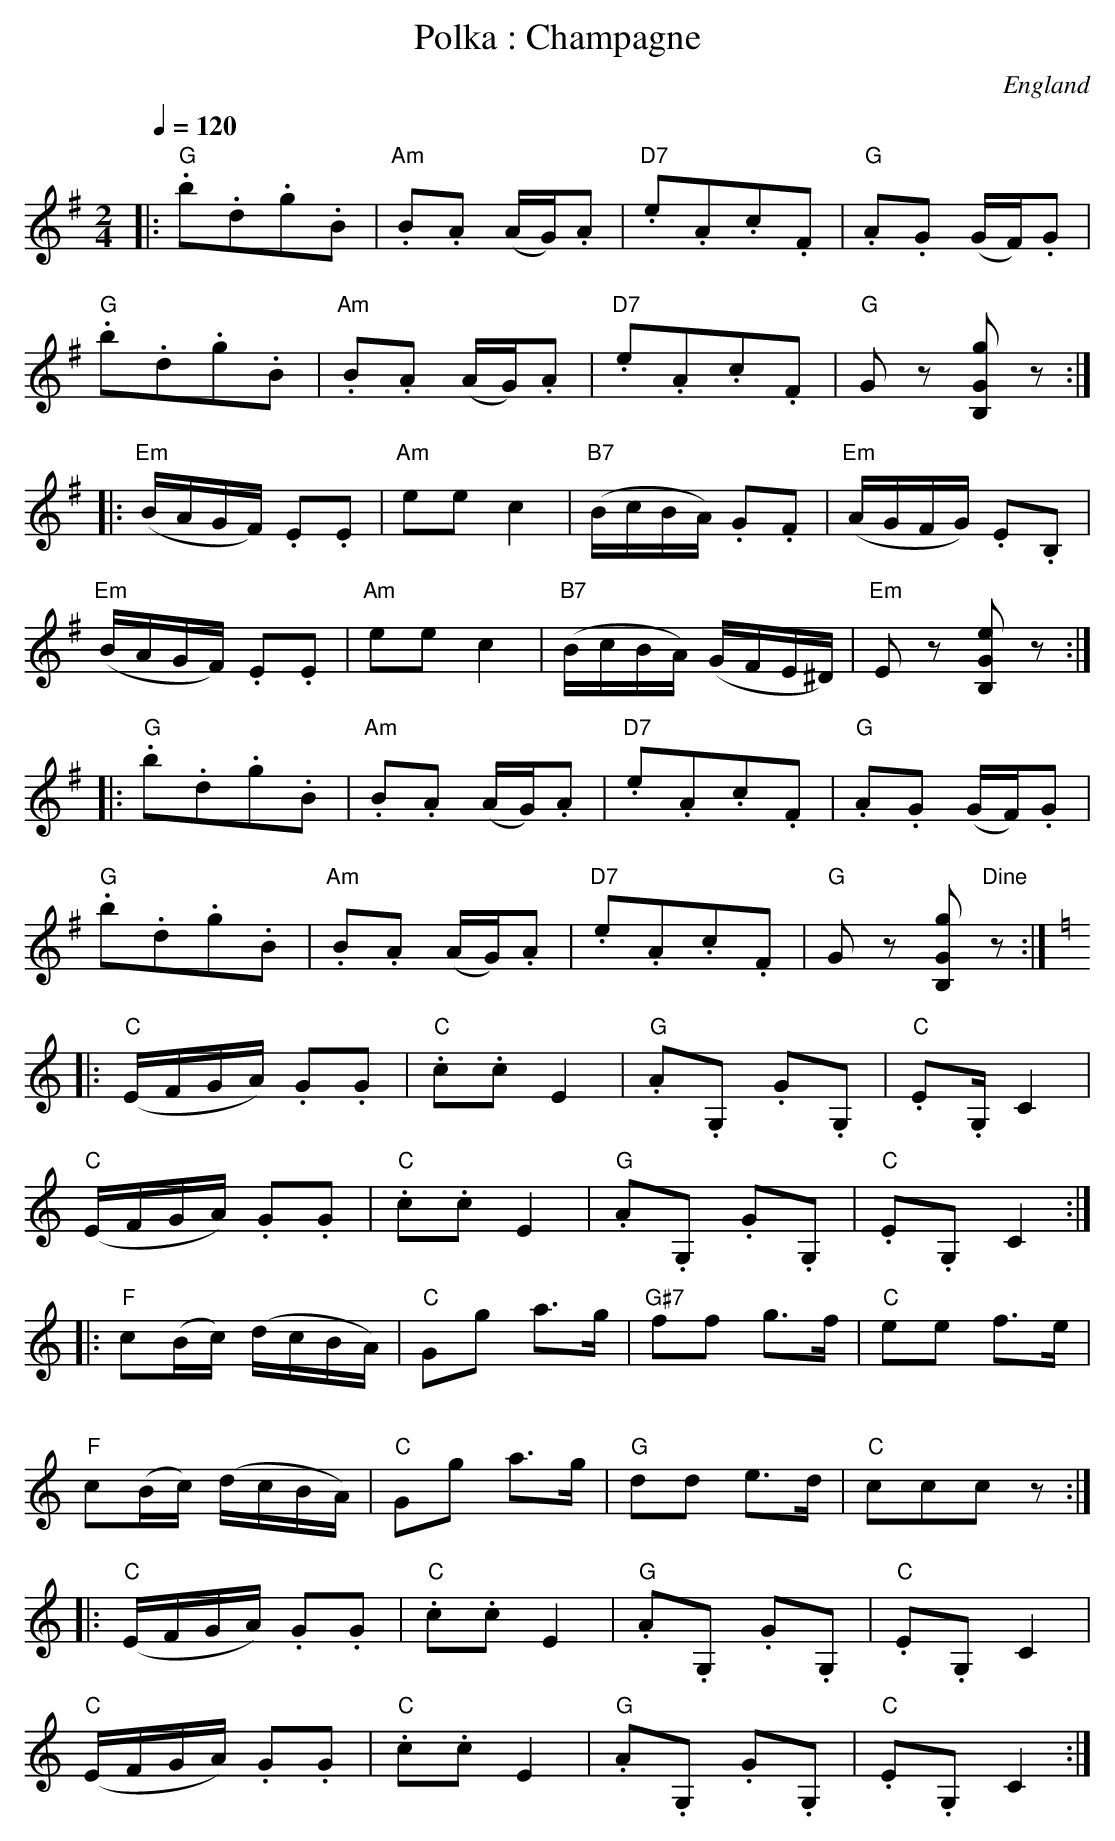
X:1
T:Polka : Champagne
O:England
M:2/4
L:1/16
Q:1/4=120
K:Gmaj
|: "G".b2.d2.g2.B2|"Am".B2.A2 (AG).A2|"D7".e2.A2.c2.F2|"G".A2.G2 (GF).G2|
"G".b2.d2.g2.B2|"Am".B2.A2 (AG).A2|"D7".e2.A2.c2.F2|"G"G2 z2 [B,2G2g2] z2:|
|:"Em"(BAGF) .E2.E2|"Am"e2e2 c4|"B7"(BcBA) .G2.F2|"Em"(AGFG) .E2.B,2|
"Em"(BAGF) .E2.E2|"Am"e2e2 c4|"B7"(BcBA) (GFE^D)|"Em"E2 z2 [B,2G2e2] z2:|
|:"G".b2.d2.g2.B2|"Am".B2.A2 (AG).A2|"D7".e2.A2.c2.F2|"G".A2.G2 (GF).G2|
"G".b2.d2.g2.B2|"Am".B2.A2 (AG).A2|"D7".e2.A2.c2.F2|"G"G2 z2 [B,2G2g2] "Dine"z2:|
K:Cmaj
|:"C"(EFGA) .G2.G2|"C".c2.c2 E4|"G".A2.G,2 .G2.G,2|"C".E2.G, C4|
"C"(EFGA) .G2.G2|"C".c2.c2 E4|"G".A2.G,2 .G2.G,2|"C".E2.G,2 C4:|
|:"F"c2(Bc) (dcBA)|"C"G2g2 a3g|"G#7"f2f2 g3f|"C"e2e2 f3e|
"F"c2(Bc) (dcBA)|"C"G2g2 a3g|"G"d2d2 e3d|"C"c2c2c2 z2:|
|:"C"(EFGA) .G2.G2|"C".c2.c2 E4|"G".A2.G,2 .G2.G,2|"C".E2.G,2 C4|
"C"(EFGA) .G2.G2|"C".c2.c2 E4|"G".A2.G,2 .G2.G,2|"C".E2.G,2 C4:|
